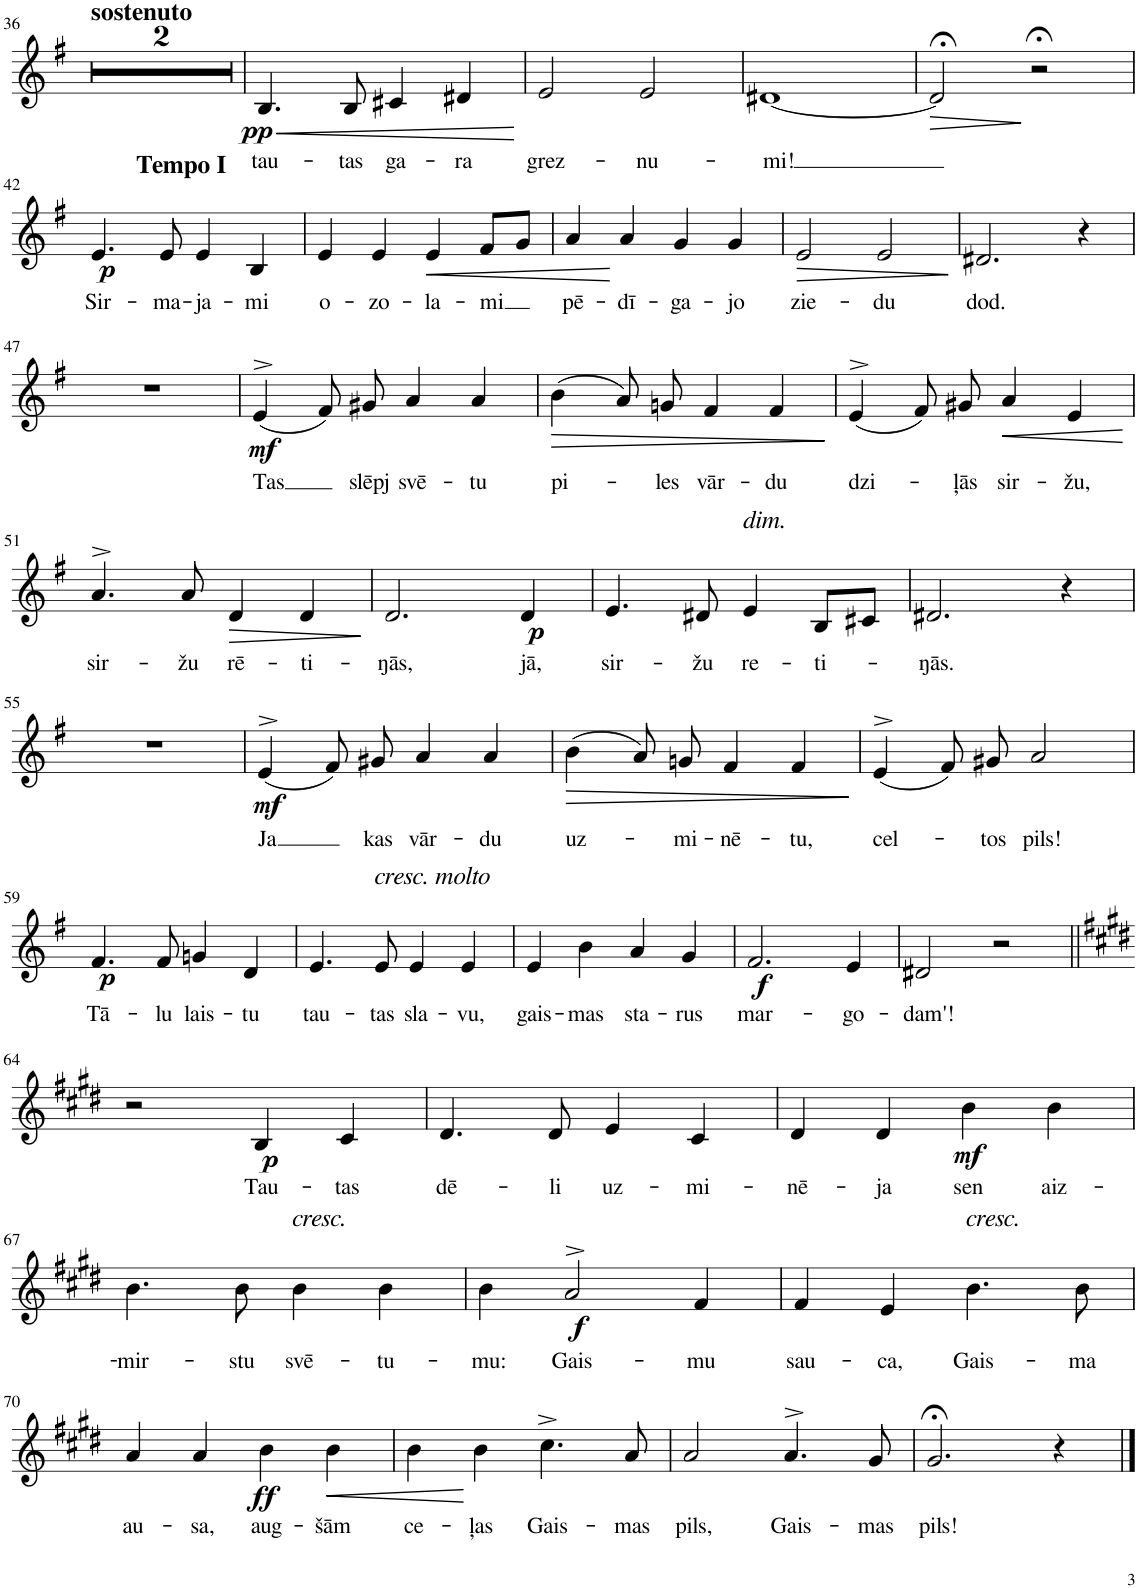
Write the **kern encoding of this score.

**kern	**text	**dynam
*part1	*part1	*part1
*staff1	*staff1	*staff1
*I"Alto	*	*
*I'A.	*	*
!!LO:PB:g=z
*clefG2	*	*
*k[f#]	*	*
*M4/4	*	*
=36	=36	=36
!LO:TX:a:B:t=sostenuto	!	!
1r	.	.
=37	=37	=37
1r	.	.
=38	=38	=38
!	!LO:LY:b	!LO:HP:b
!	!	!LO:DY:n=1:b
4.B/	tau-	< pp
!	!LO:LY:b	!
8B/	-tas	.
!	!LO:LY:b	!
4c#X/	ga-	.
!	!LO:LY:b	!
4d#X/	-ra	.
.	.	[
=39	=39	=39
!	!LO:LY:b	!
2e/	grez-	.
!	!LO:LY:b	!
2e/	-nu-	.
=40	=40	=40
!	!LO:LY:b	!
[1d#X	-mi!	.
=41	=41	=41
!	!	!LO:HP:b
2d#;</]	.	>
2r;<	.	]
!!LO:LB:g=z
=42	=42	=42
!LO:TX:a:B:t=Tempo I	!	!
!	!LO:LY:b	!LO:DY:b
4.e/	Sir-	p
!	!LO:LY:b	!
8e/	-ma-	.
!	!LO:LY:b	!
4e/	-ja-	.
!	!LO:LY:b	!
4B/	-mi	.
=43	=43	=43
!	!LO:LY:b	!
4e/	o-	.
!	!LO:LY:b	!
4e/	-zo-	.
!	!LO:LY:b	!LO:HP:b
4e/	-la-	<
!	!LO:LY:b	!
8f#/L	-mi	.
8g/J	.	.
=44	=44	=44
!	!LO:LY:b	!
4a/	pē-	.
!	!LO:LY:b	!
4a/	-dī-	[
!	!LO:LY:b	!
4g/	-ga-	.
!	!LO:LY:b	!
4g/	-jo	.
=45	=45	=45
!	!LO:LY:b	!LO:HP:b
2e/	zie-	>
!	!LO:LY:b	!
2e/	-du	.
.	.	]
=46	=46	=46
!	!LO:LY:b	!
2.d#X/	dod.	.
4r	.	.
!!LO:LB:g=z
=47	=47	=47
1r	.	.
=48	=48	=48
!	!LO:LY:b	!LO:DY:b
(4e^>/	Tas	mf
8f#/)	.	.
!	!LO:LY:b	!
8g#X/	slēpj	.
!	!LO:LY:b	!
4a/	svē-	.
!	!LO:LY:b	!
4a/	-tu	.
=49	=49	=49
!	!LO:LY:b	!LO:HP:b
(4b\	pi-	>
8a/)	.	.
!	!LO:LY:b	!
8gn/	-les	.
!	!LO:LY:b	!
4f#/	vār-	.
!	!LO:LY:b	!
4f#/	-du	.
.	.	]
=50	=50	=50
!	!LO:LY:b	!
(4e^>/	dzi-	.
8f#/)	.	.
!	!LO:LY:b	!
8g#X/	-ļās	.
!	!LO:LY:b	!LO:HP:b
4a/	sir-	<
!	!LO:LY:b	!
4e/	-žu,	.
.	.	[
!!LO:LB:g=z
=51	=51	=51
!	!LO:LY:b	!
4.a^>/	sir-	.
!	!LO:LY:b	!
8a/	-žu	.
!	!LO:LY:b	!LO:HP:b
4d/	rē-	>
!	!LO:LY:b	!
4d/	-ti-	.
.	.	]
=52	=52	=52
!	!LO:LY:b	!
2.d/	-ŋās,	.
!	!LO:LY:b	!LO:DY:b
4d/	jā,	p
=53	=53	=53
!	!LO:LY:b	!
4.e/	sir-	.
!	!LO:LY:b	!
8d#X/	-žu	.
!LO:TX:a:i:t=dim.	!	!
!	!LO:LY:b	!
4e/	re-	.
!	!LO:LY:b	!
8B/L	-ti-	.
8c#X/J	.	.
=54	=54	=54
!	!LO:LY:b	!
2.d#X/	-ŋās.	.
4r	.	.
!!LO:LB:g=z
=55	=55	=55
1r	.	.
=56	=56	=56
!	!LO:LY:b	!LO:DY:b
(4e^>/	Ja	mf
8f#/)	.	.
!	!LO:LY:b	!
8g#X/	kas	.
!	!LO:LY:b	!
4a/	vār-	.
!	!LO:LY:b	!
4a/	-du	.
=57	=57	=57
!	!LO:LY:b	!LO:HP:b
(4b\	uz-	>
8a/)	.	.
!	!LO:LY:b	!
8gn/	-mi-	.
!	!LO:LY:b	!
4f#/	-nē-	.
!	!LO:LY:b	!
4f#/	-tu,	.
.	.	]
=58	=58	=58
!	!LO:LY:b	!
(4e^>/	cel-	.
8f#/)	.	.
!	!LO:LY:b	!
8g#X/	-tos	.
!	!LO:LY:b	!
2a/	pils!	.
!!LO:LB:g=z
=59	=59	=59
!	!LO:LY:b	!LO:DY:b
4.f#/	Tā-	p
!	!LO:LY:b	!
8f#/	-lu	.
!	!LO:LY:b	!
4gn/	lais-	.
!	!LO:LY:b	!
4d/	-tu	.
=60	=60	=60
!	!LO:LY:b	!
4.e/	tau-	.
!LO:TX:a:i:t=cresc. molto	!	!
!	!LO:LY:b	!
8e/	-tas	.
!	!LO:LY:b	!
4e/	sla-	.
!	!LO:LY:b	!
4e/	-vu,	.
=61	=61	=61
!	!LO:LY:b	!
4e/	gais-	.
!	!LO:LY:b	!
4b\	-mas	.
!	!LO:LY:b	!
4a/	sta-	.
!	!LO:LY:b	!
4g/	-rus	.
=62	=62	=62
!	!LO:LY:b	!LO:DY:b
2.f#/	mar-	f
!	!LO:LY:b	!
4e/	-go-	.
=63	=63	=63
!	!LO:LY:b	!
2d#X/	-dam'!	.
2r	.	.
!!LO:LB:g=z
=64||	=64||	=64||
*k[f#c#g#d#]	*	*
2r	.	.
!	!LO:LY:b	!LO:DY:b
4B/	Tau-	p
!	!LO:LY:b	!
4c#/	-tas	.
=65	=65	=65
!	!LO:LY:b	!
4.d#/	dē-	.
!	!LO:LY:b	!
8d#/	-li	.
!	!LO:LY:b	!
4e/	uz-	.
!	!LO:LY:b	!
4c#/	-mi-	.
=66	=66	=66
!	!LO:LY:b	!
4d#/	-nē-	.
!	!LO:LY:b	!
4d#/	-ja	.
!	!LO:LY:b	!LO:DY:b
4b\	sen	mf
!	!LO:LY:b	!
4b\	aiz-	.
!!LO:LB:g=z
=67	=67	=67
!	!LO:LY:b	!
4.b\	-mir-	.
!	!LO:LY:b	!
8b\	-stu	.
!LO:TX:a:i:t=cresc.	!	!
!	!LO:LY:b	!
4b\	svē-	.
!	!LO:LY:b	!
4b\	-tu-	.
=68	=68	=68
!	!LO:LY:b	!
4b\	-mu:	.
!	!LO:LY:b	!LO:DY:b
2a^>/	Gais-	f
!	!LO:LY:b	!
4f#/	-mu	.
=69	=69	=69
!	!LO:LY:b	!
4f#/	sau-	.
!	!LO:LY:b	!
4e/	-ca,	.
!LO:TX:a:i:t=cresc.	!	!
!	!LO:LY:b	!
4.b\	Gais-	.
!	!LO:LY:b	!
8b\	-ma	.
!!LO:LB:g=z
=70	=70	=70
!	!LO:LY:b	!
4a/	au-	.
!	!LO:LY:b	!
4a/	-sa,	.
!	!LO:LY:b	!LO:DY:b
4b\	aug-	ff
!	!LO:LY:b	!LO:HP:b
4b\	-šām	<
=71	=71	=71
!	!LO:LY:b	!
4b\	ce-	.
!	!LO:LY:b	!
4b\	-ļas	[
!	!LO:LY:b	!
4.cc#^\	Gais-	.
!	!LO:LY:b	!
8a/	-mas	.
=72	=72	=72
!	!LO:LY:b	!
2a/	pils,	.
!	!LO:LY:b	!
4.a^>/	Gais-	.
!	!LO:LY:b	!
8g#/	-mas	.
=	=	=
*-	*-	*-
